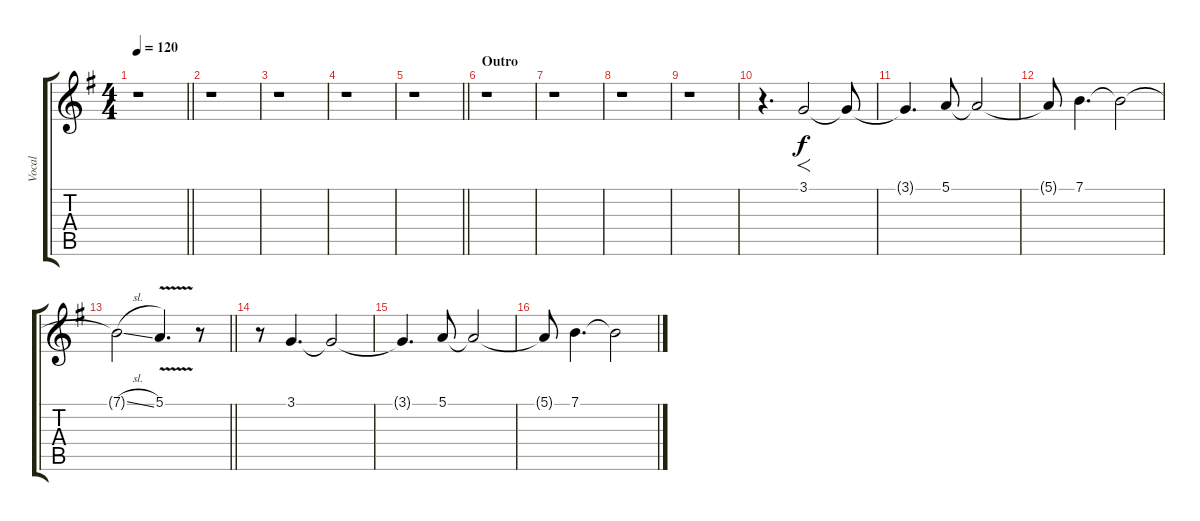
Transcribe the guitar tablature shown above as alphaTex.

\track ("Vocal" "Vocal") {instrument synthvoice}
\staff {score tabs}
\tuning (E4 B3 G3 D3 A2 E2) {hide}
\ts (4 4)
\tempo 120
\clef g2
\barLineRight lightlight
\ks eminor
r.1{dy f} |
r.1 |
r.1 |
r.1 |
\barLineRight lightlight
r.1 |
\section ("" "Outro")
r.1 |
r.1 |
r.1 |
r.1 |
r.4{d volume 10} 3.1.2{f} 3.1{t}.8 |
3.1{t}.4{d} 5.1.8 5.1{t}.2 |
5.1{t}.8 7.1.4{d} 7.1{t}.2 |
\barLineRight lightlight
7.1{sl t}.2 5.1{v}.4{d} r.8 |
r.8 3.1.4{d} 3.1{t}.2 |
3.1{t}.4{d} 5.1.8 5.1{t}.2 |
5.1{t}.8 7.1.4{d} 7.1{t}.2
